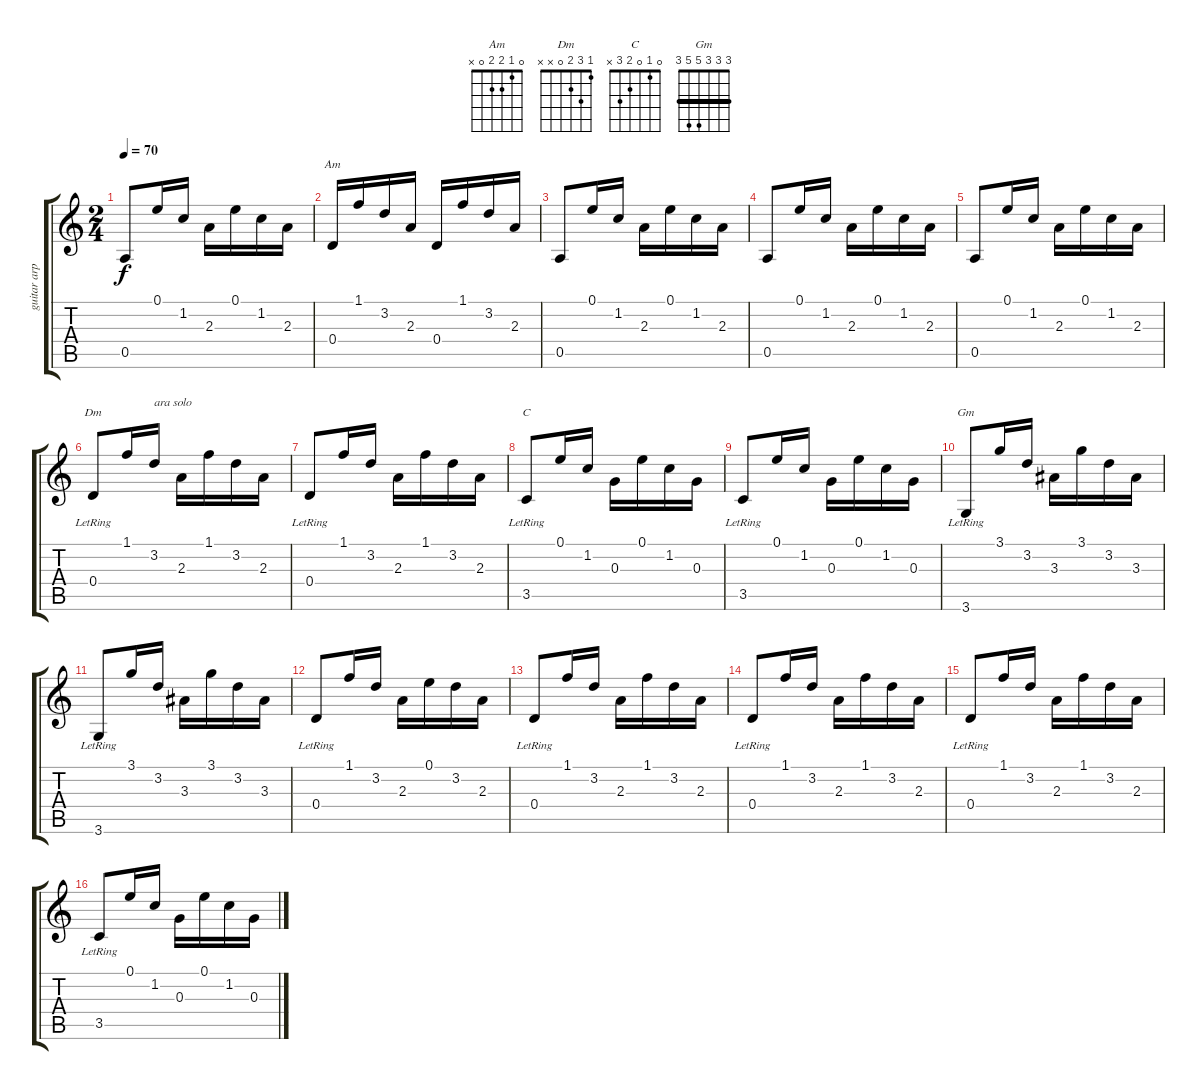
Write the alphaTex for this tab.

\track ("guitar arpej" "guitar arp") {instrument acousticguitarsteel}
\staff {score tabs}
\tuning (E4 B3 G3 D3 A2 E2) {hide}
\chord ("Am" 0 1 2 2 0 x)
\chord ("Dm" 1 3 2 0 x x)
\chord ("C" 0 1 0 2 3 x)
\chord ("Gm" 3 3 3 5 5 3) {barre 3}
\ts (2 4)
\tempo 70
\clef g2
\ks c
0.5.8{dy f} 0.1.16 1.2.16 2.3.16 0.1.16 1.2.16 2.3.16 |
0.4.16{ch "Am" volume 7} 1.1.16 3.2.16 2.3.16 0.4.16 1.1.16 3.2.16 2.3.16 |
0.5.8 0.1.16 1.2.16 2.3.16 0.1.16 1.2.16 2.3.16 |
0.5.8 0.1.16 1.2.16 2.3.16 0.1.16 1.2.16 2.3.16 |
0.5.8 0.1.16 1.2.16 2.3.16 0.1.16 1.2.16 2.3.16 |
0.4{lr}.8{ch "Dm"} 1.1.16 3.2.16{txt "ara solo"} 2.3.16 1.1.16 3.2.16 2.3.16 |
0.4{lr}.8 1.1.16 3.2.16 2.3.16 1.1.16 3.2.16 2.3.16 |
3.5{lr}.8{ch "C"} 0.1.16 1.2.16 0.3.16 0.1.16 1.2.16 0.3.16 |
3.5{lr}.8 0.1.16 1.2.16 0.3.16 0.1.16 1.2.16 0.3.16 |
3.6{lr}.8{ch "Gm"} 3.1.16 3.2.16 3.3.16 3.1.16 3.2.16 3.3.16 |
3.6{lr}.8 3.1.16 3.2.16 3.3.16 3.1.16 3.2.16 3.3.16 |
0.4{lr}.8 1.1.16 3.2.16 2.3.16 0.1.16 3.2.16 2.3.16 |
0.4{lr}.8 1.1.16 3.2.16 2.3.16 1.1.16 3.2.16 2.3.16 |
0.4{lr}.8 1.1.16 3.2.16 2.3.16 1.1.16 3.2.16 2.3.16 |
0.4{lr}.8 1.1.16 3.2.16 2.3.16 1.1.16 3.2.16 2.3.16 |
3.5{lr}.8 0.1.16 1.2.16 0.3.16 0.1.16 1.2.16 0.3.16
